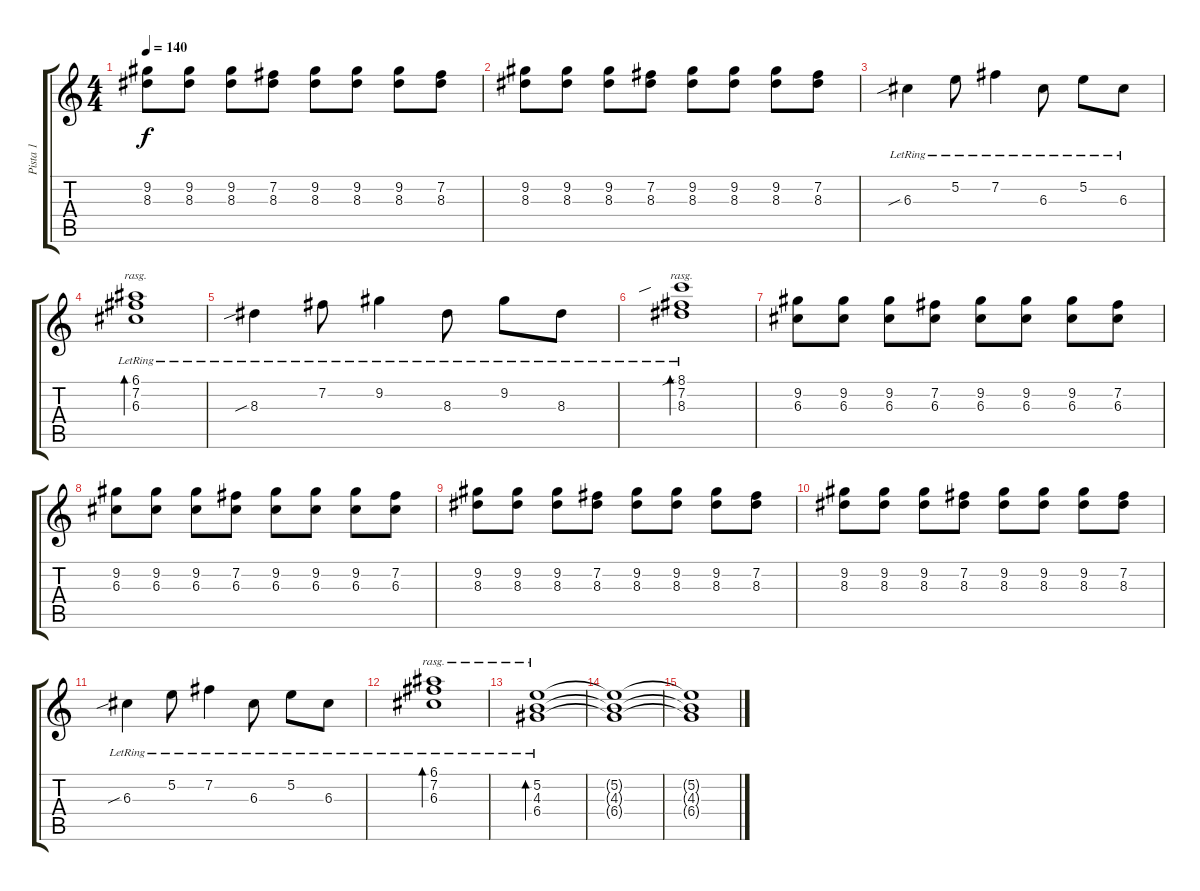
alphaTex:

\track ("Pista 1" "Pista 1") {instrument overdrivenguitar}
\staff {score tabs}
\tuning (E4 B3 G3 D3 A2 E2) {hide}
\ts (4 4)
\tempo 140
\clef g2
\ks c
(9.2 8.3).8{dy f} (9.2 8.3).8 (9.2 8.3).8 (7.2 8.3).8 (9.2 8.3).8 (9.2 8.3).8 (9.2 8.3).8 (7.2 8.3).8 |
(9.2 8.3).8 (9.2 8.3).8 (9.2 8.3).8 (7.2 8.3).8 (9.2 8.3).8 (9.2 8.3).8 (9.2 8.3).8 (7.2 8.3).8 |
6.3{sib lr}.4{volume 12} 5.2{lr}.8 7.2{lr}.4 6.3{lr}.8 5.2{lr}.8 6.3{lr}.8 |
(6.1{lr} 7.2{lr} 6.3{lr}).1{bd 480 rasg ii} |
8.3{sib lr}.4 7.2{lr}.8 9.2{lr}.4 8.3{lr}.8 9.2{lr}.8 8.3{lr}.8 |
(8.1{sib lr} 7.2{lr} 8.3{lr}).1{bd 480 rasg ii} |
(9.2 6.3).8{volume 8} (9.2 6.3).8 (9.2 6.3).8 (7.2 6.3).8 (9.2 6.3).8 (9.2 6.3).8 (9.2 6.3).8 (7.2 6.3).8 |
(9.2 6.3).8 (9.2 6.3).8 (9.2 6.3).8 (7.2 6.3).8 (9.2 6.3).8 (9.2 6.3).8 (9.2 6.3).8 (7.2 6.3).8 |
(9.2 8.3).8 (9.2 8.3).8 (9.2 8.3).8 (7.2 8.3).8 (9.2 8.3).8 (9.2 8.3).8 (9.2 8.3).8 (7.2 8.3).8 |
(9.2 8.3).8 (9.2 8.3).8 (9.2 8.3).8 (7.2 8.3).8 (9.2 8.3).8 (9.2 8.3).8 (9.2 8.3).8 (7.2 8.3).8 |
6.3{sib lr}.4{volume 12} 5.2{lr}.8 7.2{lr}.4 6.3{lr}.8 5.2{lr}.8 6.3{lr}.8 |
(6.1{lr} 7.2{lr} 6.3{lr}).1{bd 480 rasg ii} |
(5.2{lr} 4.3{lr} 6.4).1{bd 480 rasg ii volume 3} |
(5.2{t} 4.3{t} 6.4{t}).1 |
(5.2{t} 4.3{t} 6.4{t}).1
